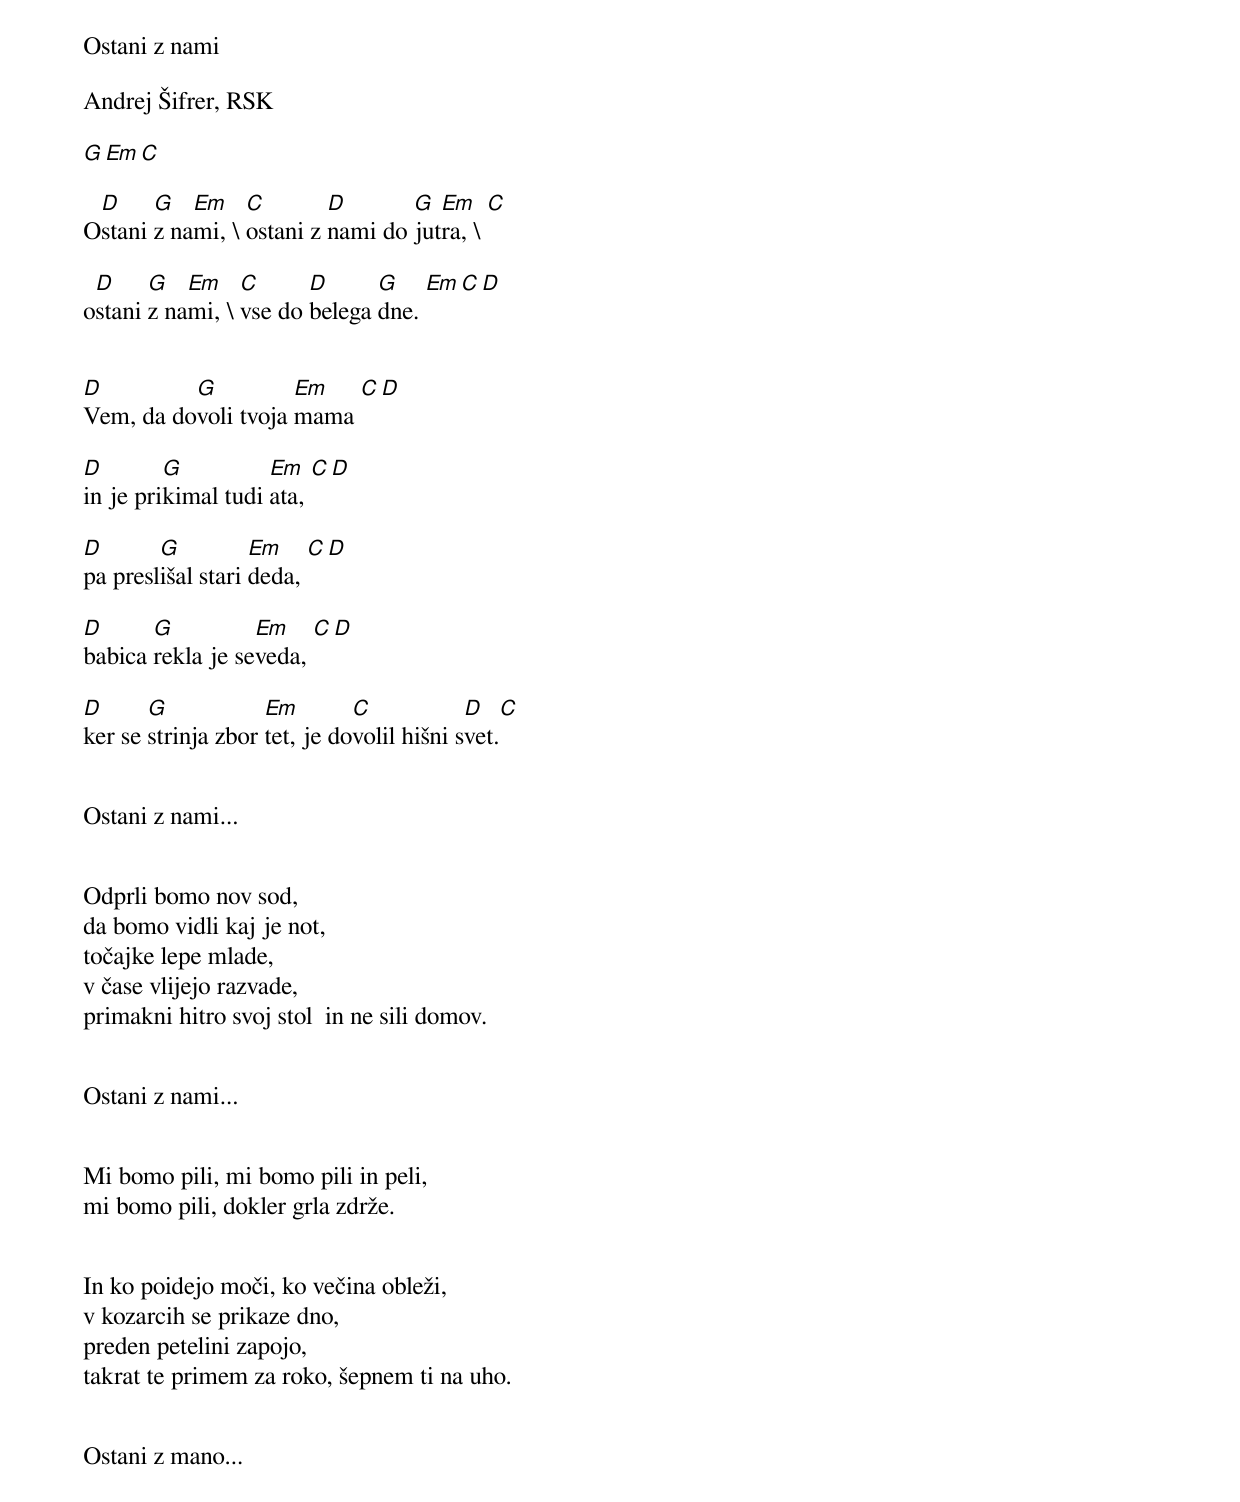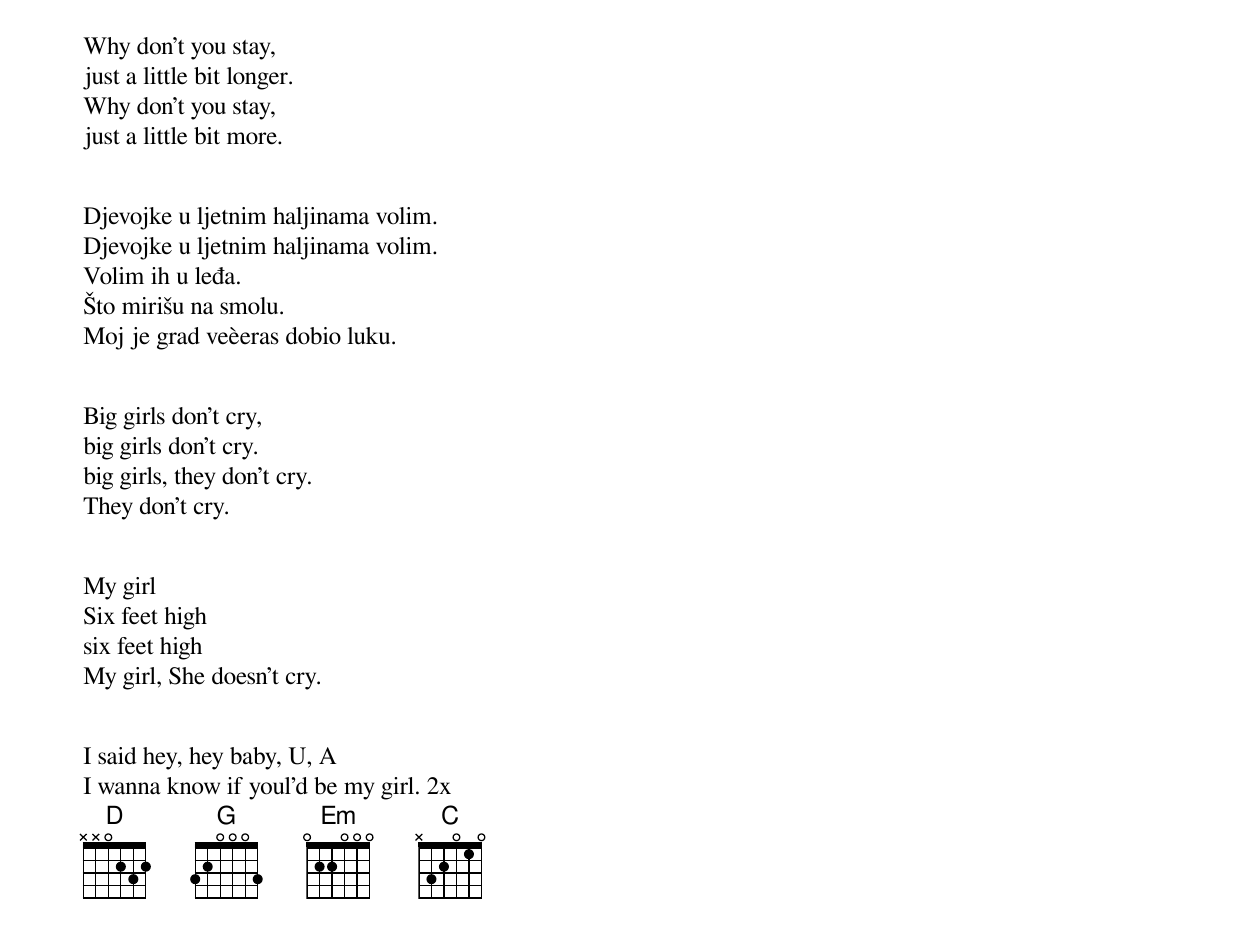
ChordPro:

Ostani z nami

Andrej Šifrer, RSK

[G Em C]

O[D]stani [G]z na[Em]mi, \ [C]ostani z [D]nami do [G]jut[Em]ra, \ [C]

o[D]stani [G]z na[Em]mi, \ [C]vse do [D]belega [G]dne. [Em C D]


[D]Vem, da do[G]voli tvoja [Em]mama [C D]

[D]in je pri[G]kimal tudi [Em]ata, [C D]

[D]pa presl[G]išal stari [Em]deda, [C D]

[D]babica [G]rekla je se[Em]veda, [C D]

[D]ker se [G]strinja zbor [Em]tet, je do[C]volil hišni s[D]vet.[C]


Ostani z nami...


Odprli bomo nov sod,
da bomo vidli kaj je not,
točajke lepe mlade,
v čase vlijejo razvade,
primakni hitro svoj stol  in ne sili domov.


Ostani z nami...


Mi bomo pili, mi bomo pili in peli,
mi bomo pili, dokler grla zdrže.


In ko poidejo moči, ko večina obleži,
v kozarcih se prikaze dno,
preden petelini zapojo,
takrat te primem za roko, šepnem ti na uho.


Ostani z mano...


Why don't you stay,
just a little bit longer.
Why don't you stay,
just a little bit more.


Djevojke u ljetnim haljinama volim.
Djevojke u ljetnim haljinama volim.
Volim ih u leđa.
Što mirišu na smolu.
Moj je grad veèeras dobio luku.


Big girls don't cry,
big girls don't cry.
big girls, they don't cry.
They don't cry.


My girl
Six feet high
six feet high
My girl, She doesn't cry.


I said hey, hey baby, U, A
I wanna know if youl'd be my girl. 2x
